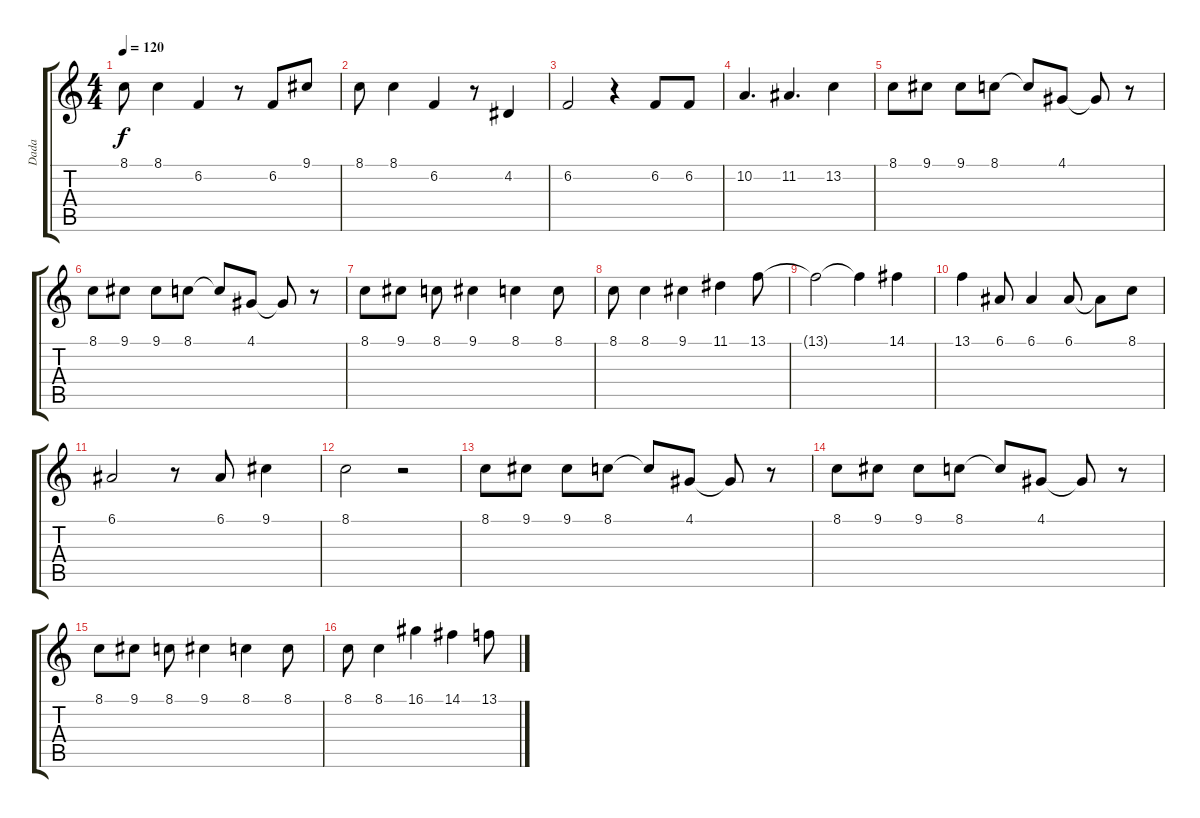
\track ("Dada" "Dada") {instrument voiceoohs}
\staff {score tabs}
\tuning (E4 B3 G3 D3 A2 E2) {hide}
\ts (4 4)
\tempo 120
\clef g2
\ks c
8.1.8{dy f} 8.1.4 6.2.4 r.8 6.2.8 9.1.8 |
8.1.8 8.1.4 6.2.4 r.8 4.2.4 |
6.2.2 r.4 6.2.8 6.2.8 |
10.2.4{d} 11.2.4{d} 13.2.4 |
8.1.8 9.1.8 9.1.8 8.1.8 8.1{t}.8 4.1.8 4.1{t}.8 r.8 |
8.1.8 9.1.8 9.1.8 8.1.8 8.1{t}.8 4.1.8 4.1{t}.8 r.8 |
8.1.8 9.1.8 8.1.8 9.1.4 8.1.4 8.1.8 |
8.1.8 8.1.4 9.1.4 11.1.4 13.1.8 |
13.1{t}.2 13.1{t}.4 14.1.4 |
13.1.4 6.1.8 6.1.4 6.1.8 6.1{t}.8 8.1.8 |
6.1.2 r.8 6.1.8 9.1.4 |
8.1.2 r.2 |
8.1.8 9.1.8 9.1.8 8.1.8 8.1{t}.8 4.1.8 4.1{t}.8 r.8 |
8.1.8 9.1.8 9.1.8 8.1.8 8.1{t}.8 4.1.8 4.1{t}.8 r.8 |
8.1.8 9.1.8 8.1.8 9.1.4 8.1.4 8.1.8 |
8.1.8 8.1.4 16.1.4 14.1.4 13.1.8
